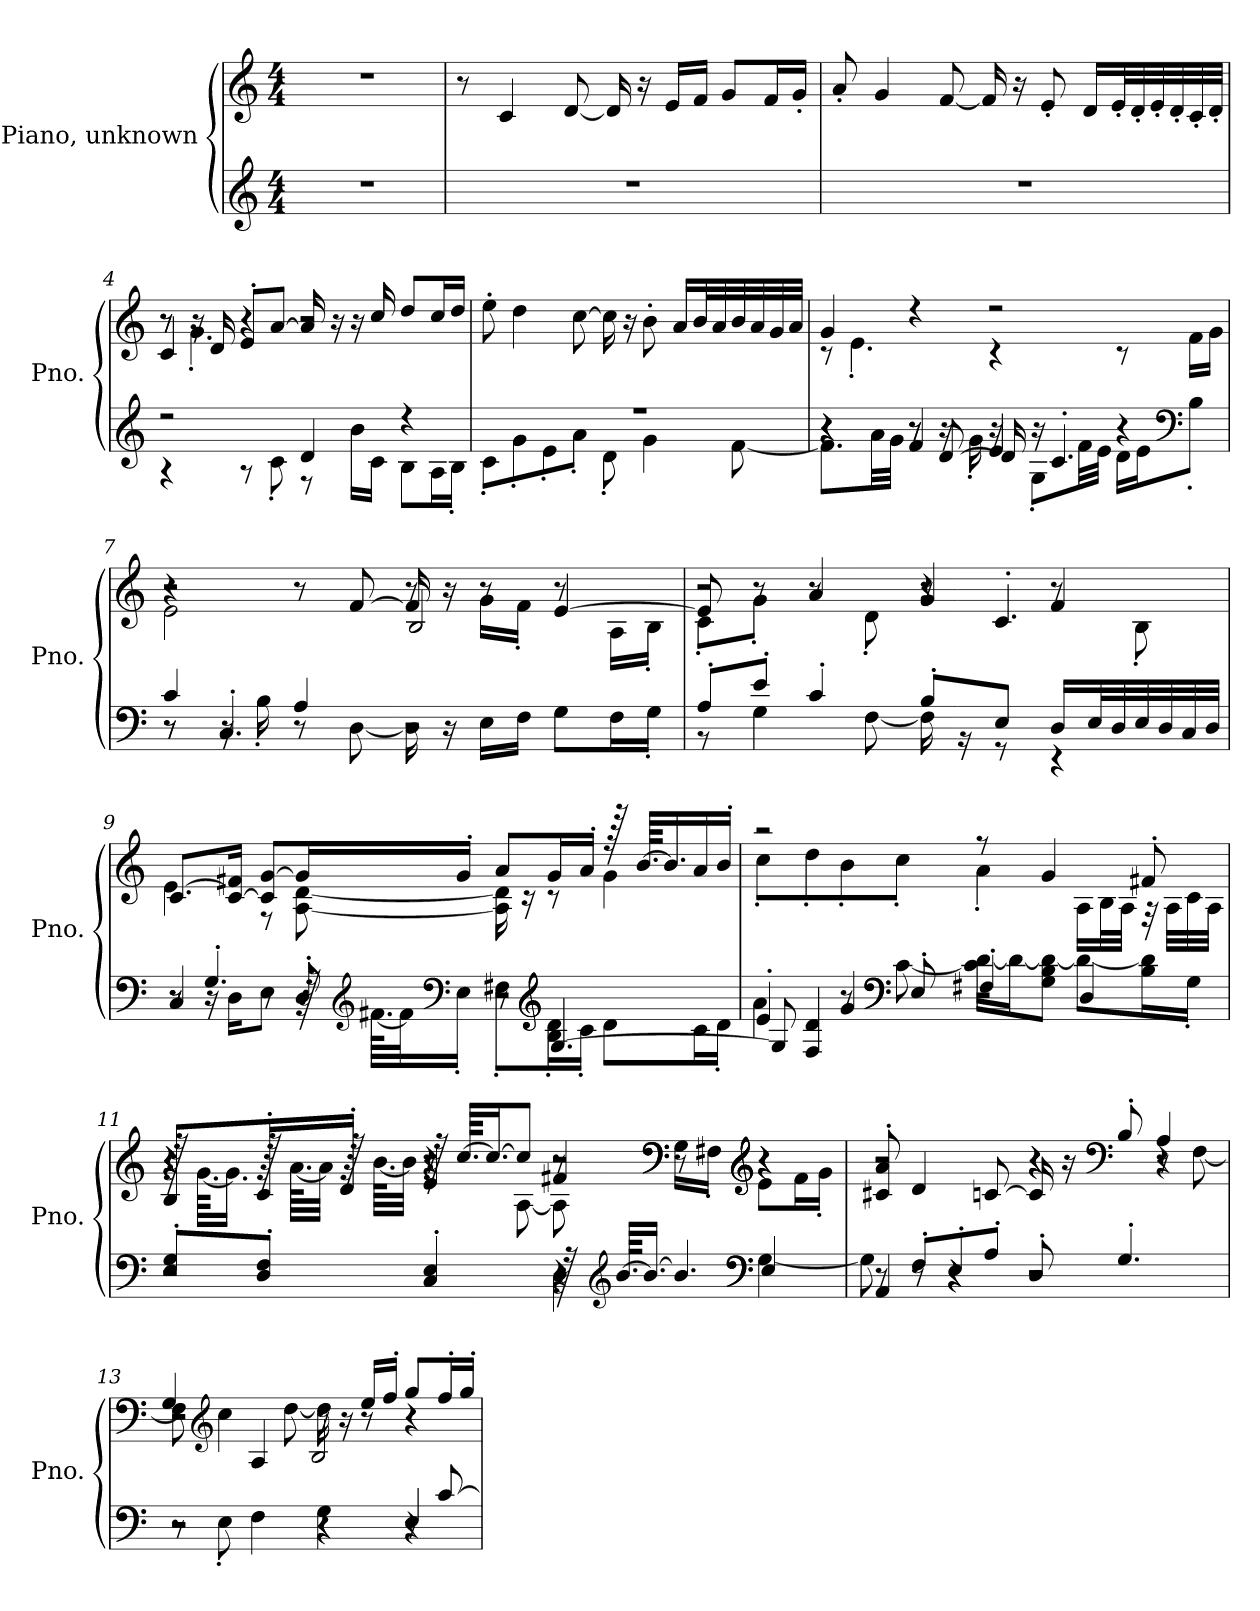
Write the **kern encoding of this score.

**kern	**kern
*part1	*part1
*staff2	*staff1
*I"Piano, unknown	*
*I'Pno.	*
*clefG2	*clefG2
*k[]	*k[]
*M4/4	*M4/4
*MM120	*MM120
=1	=1
1r	1r
=2	=2
1r	8r
.	4c/
.	[8d/
.	16d/]
.	16r
.	16e/LL
.	16f/JJ
.	8g/L
.	16f/L
.	16g'/JJ
=3	=3
1r	8a'/
.	4g/
.	[8f/
.	16f/]
.	16r
.	8e'/
.	16d/LL
.	32e'/L
.	32d'/
.	32e'/
.	32d'/
.	32c'/
.	32d'/JJJ
=4	=4
*^	*^
*	*	*	*^
2r	4r	8r	8r	4c/
.	.	16r	4.g'\	.
.	.	16d/	.	.
.	8r	8e'/L	.	4r
.	8c'\	[8a/J	.	.
4d/	8r	16a/]	2r	2r
.	.	16r	.	.
.	16b\LL	16r	.	.
.	16c\JJ	16cc/	.	.
4r	8B\L	8dd/L	.	.
.	16A\L	16cc/L	.	.
.	16B'\JJ	16dd/JJ	.	.
*	*	*v	*v	*v
!!LO:LB:g=z
=5	=5	=5
1r	8c'\L	8ee'\
.	8g'\	4dd\
.	8e'\	.
.	8a'\J	[8cc\
.	8d'\	16cc\]
.	.	16r
.	4g\	8b'\
.	.	16a/LL
.	.	32b/L
.	.	32a/
.	[8f\	32b/
.	.	32a/
.	.	32g/
.	.	32a/JJJ
=6	=6	=6
*	*^	*^
4r	8.f\L]	4r	4g/	8r
.	.	.	.	4.e'\
.	32a\LL	.	.	.
.	32g\JJJ	.	.	.
4f/	8r	8r	4r	.
.	16r	[8d/	.	.
.	16g'\	.	.	.
4e/	16r	16d/]	2r	4r
.	8G'\L	16r	.	.
.	.	4.c'/	.	.
.	32f\LL	.	.	.
.	32e\JJJ	.	.	.
4r	16d\LL	.	.	8r
.	16e\J	.	.	.
*clefF4	*	*	*	*
.	8B'\J	.	.	16f\LL
.	.	.	.	16g\JJ
!!LO:LB:g=z
=7	=7	=7	=7	=7
*	*	*	*	*^
4c/	8r	8r	4r	2e\	2r
.	16r	4.C'/	.	.	.
.	16B'\	.	.	.	.
4A/	8r	.	8r	.	.
.	[8D\	.	[8f/	.	.
2r	16D\]	2r	16f/]	8r	2B/
.	16r	.	16r	.	.
.	16E\LL	.	8r	16g\LL	.
.	16F\JJ	.	.	16f'\JJ	.
.	8G\L	.	[4e/	8r	.
.	16F\L	.	.	16A\LL	.
.	16G'\JJ	.	.	16B'\JJ	.
*	*v	*v	*	*	*
=8	=8	=8	=8	=8
8A'/L	8r	8e/]	8c'\L	2r
8e'/J	4G\	8r	8g'\J	.
4c'/	.	4a/	8r	.
.	[8F\	.	8d'\	.
8B'/L	16F\]	4g/	4r	8r
.	16r	.	.	.
8E/J	8r	.	.	4.c'/
16D/LL	4r	4f/	8r	.
32E/L	.	.	.	.
32D/	.	.	.	.
32E/	.	.	8B'\	.
32D/	.	.	.	.
32C/	.	.	.	.
32D/JJJ	.	.	.	.
*	*	*	*v	*v
!!LO:LB:g=z
=9	=9	=9	=9
*	*^	*	*
8r	8r	4C/	[8.c/L	4e\
4.G'/	16r	.	.	.
.	16D\KL	.	16c/_ 16f#X/Jk	.
.	8E\J	8r	8c/] [8g/L	8r
.	128r	8D'/	16g/L]	[8A\ [8d\
*clefG2	*	*	*	*
.	[64.f#X\KLLL	.	.	.
.	32f#\J]	.	.	.
*clefF4	*	*	*	*
.	16E'\JJ	.	16g'/JJ	.
2r	8F#X'\L	8r	8a/L	16A\] 16d\]
.	.	.	.	16r
*clefG2	*	*	*	*
.	16B\' 16d\'L	[4.G/	16g/L	8r
.	16c'\JJ	.	16a'/JJ	.
.	8d\L	.	128r	4g\
.	.	.	[64.b/KKLL	.
.	.	.	16.b/]	.
.	16c\L	.	16a/	.
.	16d'\JJ	.	16b'/JJ	.
!!LO:LB:g=z	!!
=10	=10	=10	=10	=10
4e'/	4a\	8G/]	2r	8cc'\L
.	.	4F/ 4d/	.	8dd'\
4g/	8r	.	.	8b'\
*clefF4	*	*	*	*
.	[8c\	8E'/	.	8cc'\J
2r	16c\] [16d\LL	4F#X'/	8r	4a'\
.	16d\J_	.	.	.
.	8G\ 8B\ 8d\_J	.	4g/	.
.	8d\L_	4D/	.	16A\LL
.	.	.	.	32B\L
.	.	.	.	32A\JJJ
.	16B\ 16d\]L	.	8f#X'/	32r
.	.	.	.	32A\LLL
.	16G'\JJ	.	.	32c\
.	.	.	.	32A\JJJ
!!LO:LB:g=z
=11	=11	=11	=11	=11
*	*	*	*^	*^
2r	2r	8E/' 8G/'L	4r	128r	8B/L	4r
.	.	.	.	[64.g\KKLL	.	.
.	.	.	.	16.g\JJ]	.	.
.	.	8D/' 8F/'J	.	128r	16c'/L	.
.	.	.	.	[64.a\KLLL	.	.
.	.	.	.	32a\JJJ]	.	.
.	.	.	.	128r	16d'/JJ	.
.	.	.	.	[64.b\KLLL	.	.
.	.	.	.	32b\JJJ]	.	.
.	.	4C/' 4E/'	128r	4r	4e/	8r
.	.	.	[64.cc/KKLL	.	.	.
.	.	.	16.cc/J_	.	.	.
.	.	.	8cc/J]	.	.	[8A\
128r	4D\	4r	2r	8r	4f#X/	8A\]
*clefG2	*	*	*	*	*	*
[64.b/KKLL	.	.	.	.	.	.
16.b/JJ_	.	.	.	.	.	.
*	*	*	*clefF4	*	*	*
4.b/]	.	.	.	16G\LL	.	8r
.	.	.	.	16F#X'\JJ	.	.
*clefF4	*	*	*clefG2	*	*	*
.	[4G\	4E/	.	8e\L	4r	4r
.	.	.	.	16f#\L	.	.
.	.	.	.	16g'\JJ	.	.
*	*	*	*	*	*v	*v
!!LO:PB:g=z
=12	=12	=12	=12	=12	=12
4AA/	8G\]	8r	8c#X/' 8a/'	2r	2r
.	8r	8F'/L	4d/	.	.
4r	4r	8E'/	.	.	.
.	.	8A'/J	[8cn/	.	.
2r	2r	8D'/	16c/]	4r	4r
.	.	.	16r	.	.
*	*	*	*clefF4	*	*
.	.	4.G'/	8B'/	.	.
.	.	.	4r	8r	4A/
.	.	.	.	[8F\	.
=13	=13	=13	=13	=13	=13
2r	8r	2r	2r	8F\]	4G/
*	*	*	*clefG2	*	*
.	8E'\	.	.	4cc\	.
.	4F\	.	.	.	4A/
.	.	.	.	[8dd\	.
4r	4G\	4r	8r	16dd\]	2B/
.	.	.	.	16r	.
.	.	.	16ee/LL	8r	.
.	.	.	16ff'/JJ	.	.
8r	4r	4E/	8gg/L	4r	.
[8c/	.	.	16ff'/L	.	.
.	.	.	16gg'/JJ	.	.
*v	*v	*v	*	*	*
*	*v	*v	*v
=	=
*-	*-
